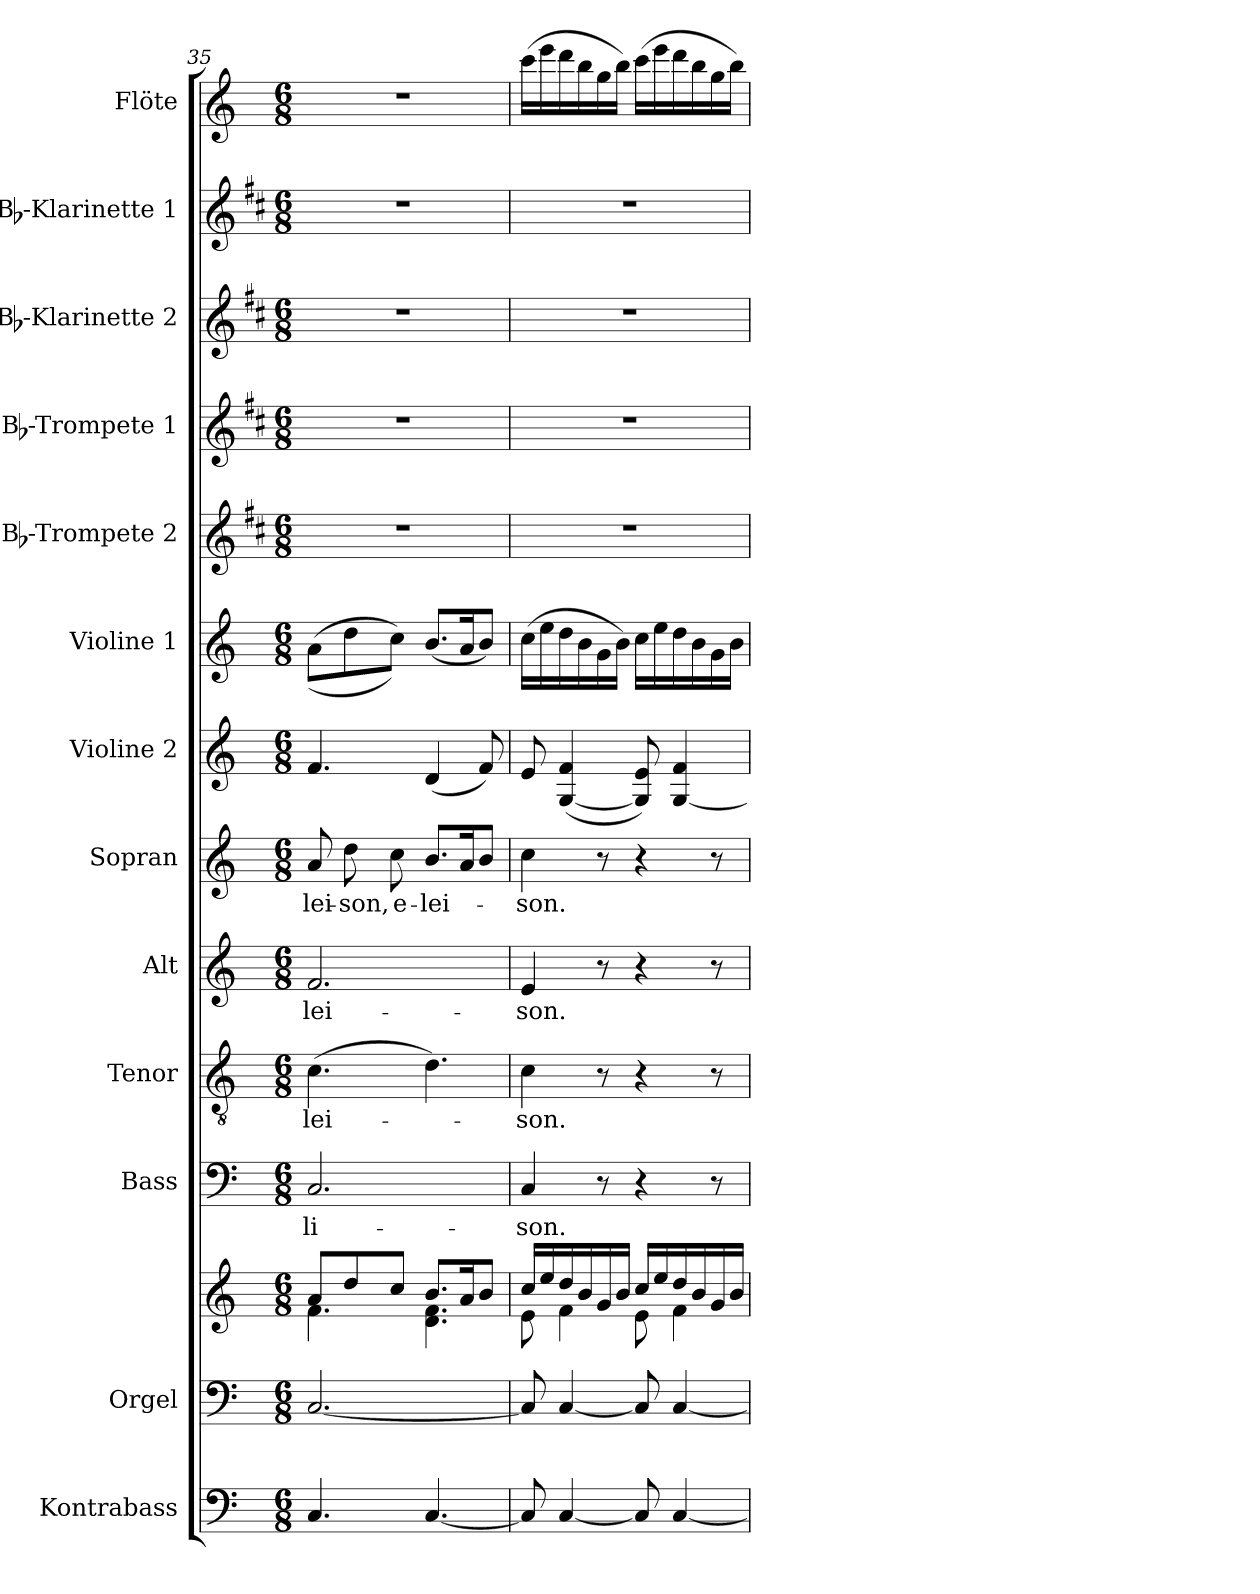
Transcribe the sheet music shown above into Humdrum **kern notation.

**kern	**kern	**kern	**kern	**text	**kern	**text	**kern	**text	**kern	**text	**kern	**kern	**kern	**kern	**kern	**kern	**kern
*part13	*part12	*part12	*part11	*part11	*part10	*part10	*part9	*part9	*part8	*part8	*part7	*part6	*part5	*part4	*part3	*part2	*part1
*staff14	*staff13	*staff12	*staff11	*staff11	*staff10	*staff10	*staff9	*staff9	*staff8	*staff8	*staff7	*staff6	*staff5	*staff4	*staff3	*staff2	*staff1
*I"Kontrabass	*I"Orgel	*	*I"Bass	*	*I"Tenor	*	*I"Alt	*	*I"Sopran	*	*I"Violine 2	*I"Violine 1	*I"Bb-Trompete 2	*I"Bb-Trompete 1	*I"Bb-Klarinette 2	*I"Bb-Klarinette 1	*I"Flöte
*I'Kb.	*I'Org.	*	*I'B.	*	*I'T.	*	*I'A.	*	*I'S.	*	*I'Vl. 2	*I'Vl. 1	*I'Bb Trp. 2	*I'Bb Trp. 1	*I'Bb Kl. 2	*I'Bb Kl. 1	*I'Fl.
*clefF4	*clefF4	*clefG2	*clefF4	*	*clefGv2	*	*clefG2	*	*clefG2	*	*clefG2	*clefG2	*clefG2	*clefG2	*clefG2	*clefG2	*clefG2
*ITrd7c12	*	*	*	*	*	*	*	*	*	*	*	*	*ITrd1c2	*ITrd1c2	*ITrd1c2	*ITrd1c2	*
*k[]	*k[]	*k[]	*k[]	*	*k[]	*	*k[]	*	*k[]	*	*k[]	*k[]	*k[]	*k[]	*k[]	*k[]	*k[]
*C:	*C:	*C:	*C:	*	*C:	*	*C:	*	*C:	*	*C:	*C:	*C:	*C:	*C:	*C:	*C:
*M6/8	*M6/8	*M6/8	*M6/8	*	*M6/8	*	*M6/8	*	*M6/8	*	*M6/8	*M6/8	*M6/8	*M6/8	*M6/8	*M6/8	*M6/8
=35	=35	=35	=35	=35	=35	=35	=35	=35	=35	=35	=35	=35	=35	=35	=35	=35	=35
*	*	*^	*	*	*	*	*	*	*	*	*	*	*	*	*	*	*
!	!	!	!	!	!LO:LY:b	!	!LO:LY:b	!	!LO:LY:b	!	!LO:LY:b	!	!	!	!	!	!	!
4.CC/	[2.C/	8a/L	4.f\	2.C/	-li-	(>4.c\	-lei-	2.f/	-lei-	8a/	-lei-	4.f/	(>(>8a\L	2.r	2.r	2.r	2.r	2.r
!	!	!	!	!	!	!	!	!	!	!	!LO:LY:b	!	!	!	!	!	!	!
.	.	8dd/	.	.	.	.	.	.	.	8dd\	-son,	.	8dd\	.	.	.	.	.
!	!	!	!	!	!	!	!	!	!	!	!LO:LY:b	!	!	!	!	!	!	!
.	.	8cc/J	.	.	.	.	.	.	.	8cc\	e-	.	8cc\J))	.	.	.	.	.
!	!	!	!	!	!	!	!	!	!	!	!LO:LY:b	!	!	!	!	!	!	!
[4.CC/	.	8.b/L	4.d\ 4.f\	.	.	4.d\)	.	.	.	8.b/L	-lei-	(<4d/	(<8.b/L	.	.	.	.	.
.	.	16a/k	.	.	.	.	.	.	.	16a/k	.	.	16a/k	.	.	.	.	.
.	.	8b/J	.	.	.	.	.	.	.	8b/J	.	8f/)	8b/J)	.	.	.	.	.
=36	=36	=36	=36	=36	=36	=36	=36	=36	=36	=36	=36	=36	=36	=36	=36	=36	=36	=36
!	!	!	!	!	!LO:LY:b	!	!LO:LY:b	!	!LO:LY:b	!	!LO:LY:b	!	!	!	!	!	!	!
8CC/]	8C/]	16cc/LL	8e\	4C/	-son.	4c\	-son.	4e/	-son.	4cc\	-son.	8e/	(>16cc\LL	2.r	2.r	2.r	2.r	(>16ccc\LL
.	.	16ee/	.	.	.	.	.	.	.	.	.	.	16ee\	.	.	.	.	16eee\
[4CC/	[4C/	16dd/	4f\	.	.	.	.	.	.	.	.	([4G/ 4f/	16dd\	.	.	.	.	16ddd\
.	.	16b/	.	.	.	.	.	.	.	.	.	.	16b\	.	.	.	.	16bb\
.	.	16g/	.	8r	.	8r	.	8r	.	8r	.	.	16g\	.	.	.	.	16gg\
.	.	16b/JJ	.	.	.	.	.	.	.	.	.	.	16b\JJ)	.	.	.	.	16bb\JJ)
8CC/]	8C/]	16cc/LL	8e\	4r	.	4r	.	4r	.	4r	.	8G/] 8e/)	16cc\LL	.	.	.	.	(>16ccc\LL
.	.	16ee/	.	.	.	.	.	.	.	.	.	.	16ee\	.	.	.	.	16eee\
[4CC/	[4C/	16dd/	4f\	.	.	.	.	.	.	.	.	[4G/ 4f/	16dd\	.	.	.	.	16ddd\
.	.	16b/	.	.	.	.	.	.	.	.	.	.	16b\	.	.	.	.	16bb\
.	.	16g/	.	8r	.	8r	.	8r	.	8r	.	.	16g\	.	.	.	.	16gg\
.	.	16b/JJ	.	.	.	.	.	.	.	.	.	.	16b\JJ	.	.	.	.	16bb\JJ)
*	*	*v	*v	*	*	*	*	*	*	*	*	*	*	*	*	*	*	*
=	=	=	=	=	=	=	=	=	=	=	=	=	=	=	=	=	=
*-	*-	*-	*-	*-	*-	*-	*-	*-	*-	*-	*-	*-	*-	*-	*-	*-	*-
